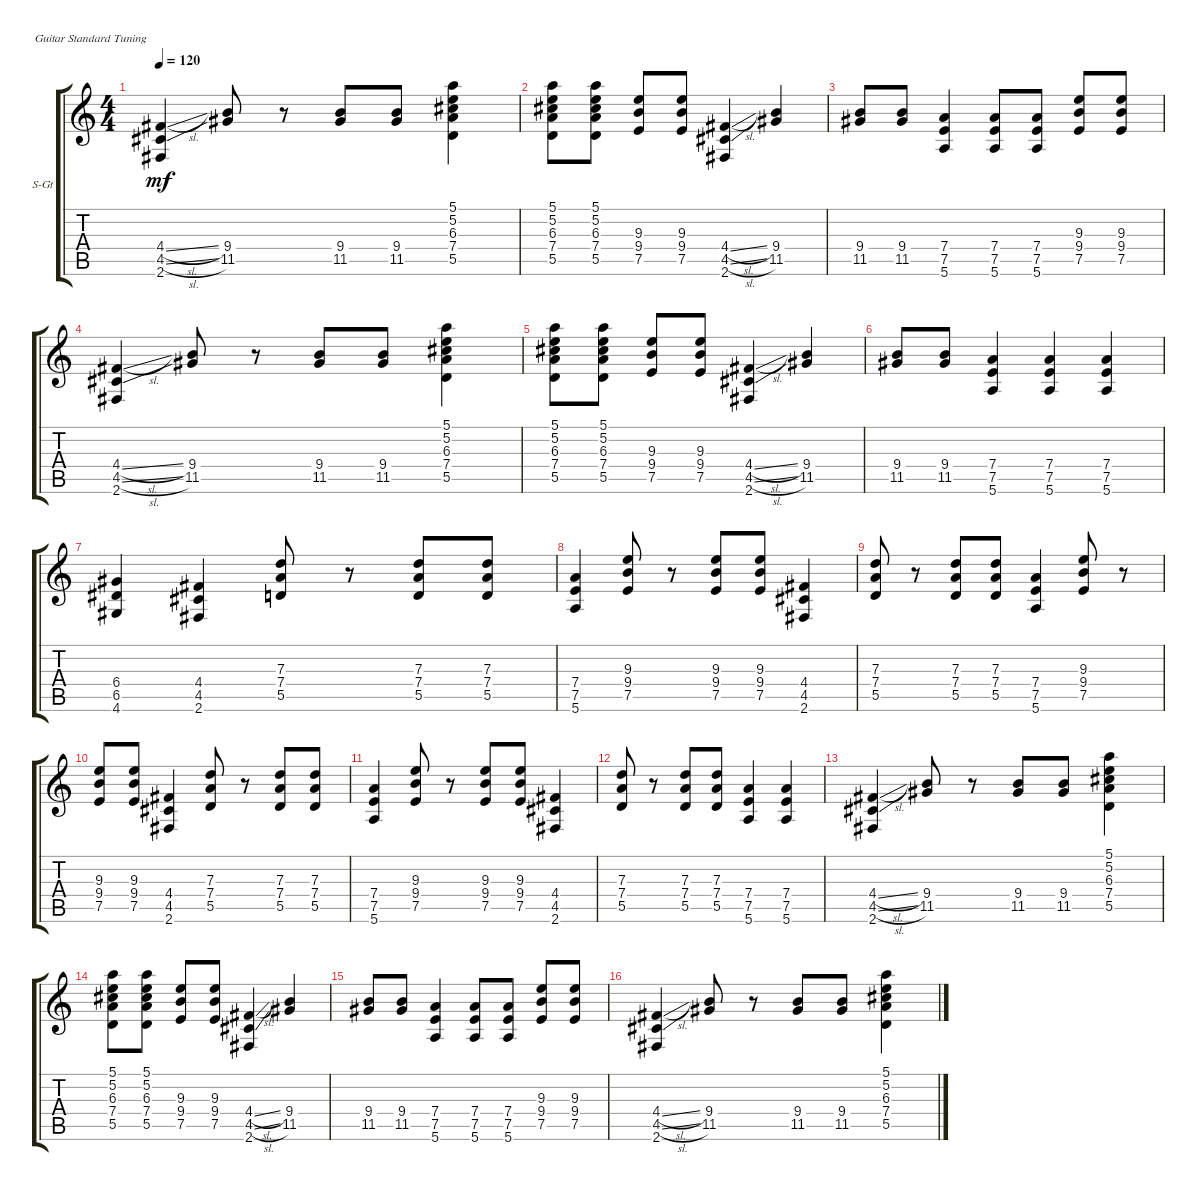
\defaultSystemsLayout 4
\bracketExtendMode groupsimilarinstruments
\firstSystemTrackNameOrientation horizontal
\otherSystemsTrackNameOrientation horizontal
\track ("Steel Guitar" "S-Gt") {instrument acousticguitarsteel}
\staff {score tabs}
\tuning (E4 B3 G3 D3 A2 E2)
\ts (4 4)
\tempo 120
\clef g2
\ks c
(2.6 4.5{sl} 4.4{sl}).4{dy mf instrument acousticguitarsteel} (9.4 11.5).8 r.8 (9.4 11.5).8 (9.4 11.5).8 (6.3 5.5 7.4 5.1 5.2).4 |
(6.3 7.4 5.5 5.2 5.1).8 (5.5 7.4 6.3 5.1 5.2).8 (9.3 9.4 7.5).8 (9.3 9.4 7.5).8 (2.6 4.5{sl} 4.4{sl}).4 (9.4 11.5).4 |
(9.4 11.5).8 (9.4 11.5).8 (7.5 7.4 5.6).4 (7.5 7.4 5.6).8 (7.4 7.5 5.6).8 (7.5 9.4 9.3).8 (9.3 9.4 7.5).8 |
(2.6 4.5{sl} 4.4{sl}).4 (9.4 11.5).8 r.8 (9.4 11.5).8 (9.4 11.5).8 (6.3 5.5 7.4 5.1 5.2).4 |
(6.3 7.4 5.5 5.2 5.1).8 (5.5 7.4 6.3 5.1 5.2).8 (9.3 9.4 7.5).8 (9.3 9.4 7.5).8 (2.6 4.5{sl} 4.4{sl}).4 (9.4 11.5).4 |
(9.4 11.5).8 (11.5 9.4).8 (7.4 7.5 5.6).4 (5.6 7.5 7.4).4 (7.4 7.5 5.6).4 |
(4.6 6.5 6.4).4 (4.4 4.5 2.6).4 (5.5 7.4 7.3).8 r.8 (7.3 7.4 5.5).8 (5.5 7.4 7.3).8 |
(5.6 7.5 7.4).4 (9.4 9.3 7.5).8 r.8 (7.5 9.4 9.3).8 (9.3 9.4 7.5).8 (2.6 4.5 4.4).4 |
(7.4 7.3 5.5).8 r.8 (7.4 7.3 5.5).8 (5.5 7.4 7.3).8 (5.6 7.5 7.4).4 (7.5 9.4 9.3).8 r.8 |
(9.4 9.3 7.5).8 (7.5 9.4 9.3).8 (2.6 4.5 4.4).4 (5.5 7.4 7.3).8 r.8 (7.3 7.4 5.5).8 (5.5 7.4 7.3).8 |
(5.6 7.5 7.4).4 (7.5 9.4 9.3).8 r.8 (9.3 9.4 7.5).8 (7.5 9.4 9.3).8 (2.6 4.5 4.4).4 |
(5.5 7.4 7.3).8 r.8 (7.3 7.4 5.5).8 (5.5 7.4 7.3).8 (5.6 7.5 7.4).4 (7.4 7.5 5.6).4 |
(2.6 4.5{sl} 4.4{sl}).4 (9.4 11.5).8 r.8 (9.4 11.5).8 (9.4 11.5).8 (6.3 5.5 7.4 5.1 5.2).4 |
(6.3 7.4 5.5 5.2 5.1).8 (5.5 7.4 6.3 5.1 5.2).8 (9.3 9.4 7.5).8 (9.3 9.4 7.5).8 (2.6 4.5{sl} 4.4{sl}).4 (9.4 11.5).4 |
(9.4 11.5).8 (9.4 11.5).8 (7.5 7.4 5.6).4 (7.5 7.4 5.6).8 (7.4 7.5 5.6).8 (7.5 9.4 9.3).8 (9.3 9.4 7.5).8 |
(2.6 4.5{sl} 4.4{sl}).4 (9.4 11.5).8 r.8 (9.4 11.5).8 (9.4 11.5).8 (6.3 5.5 7.4 5.1 5.2).4
